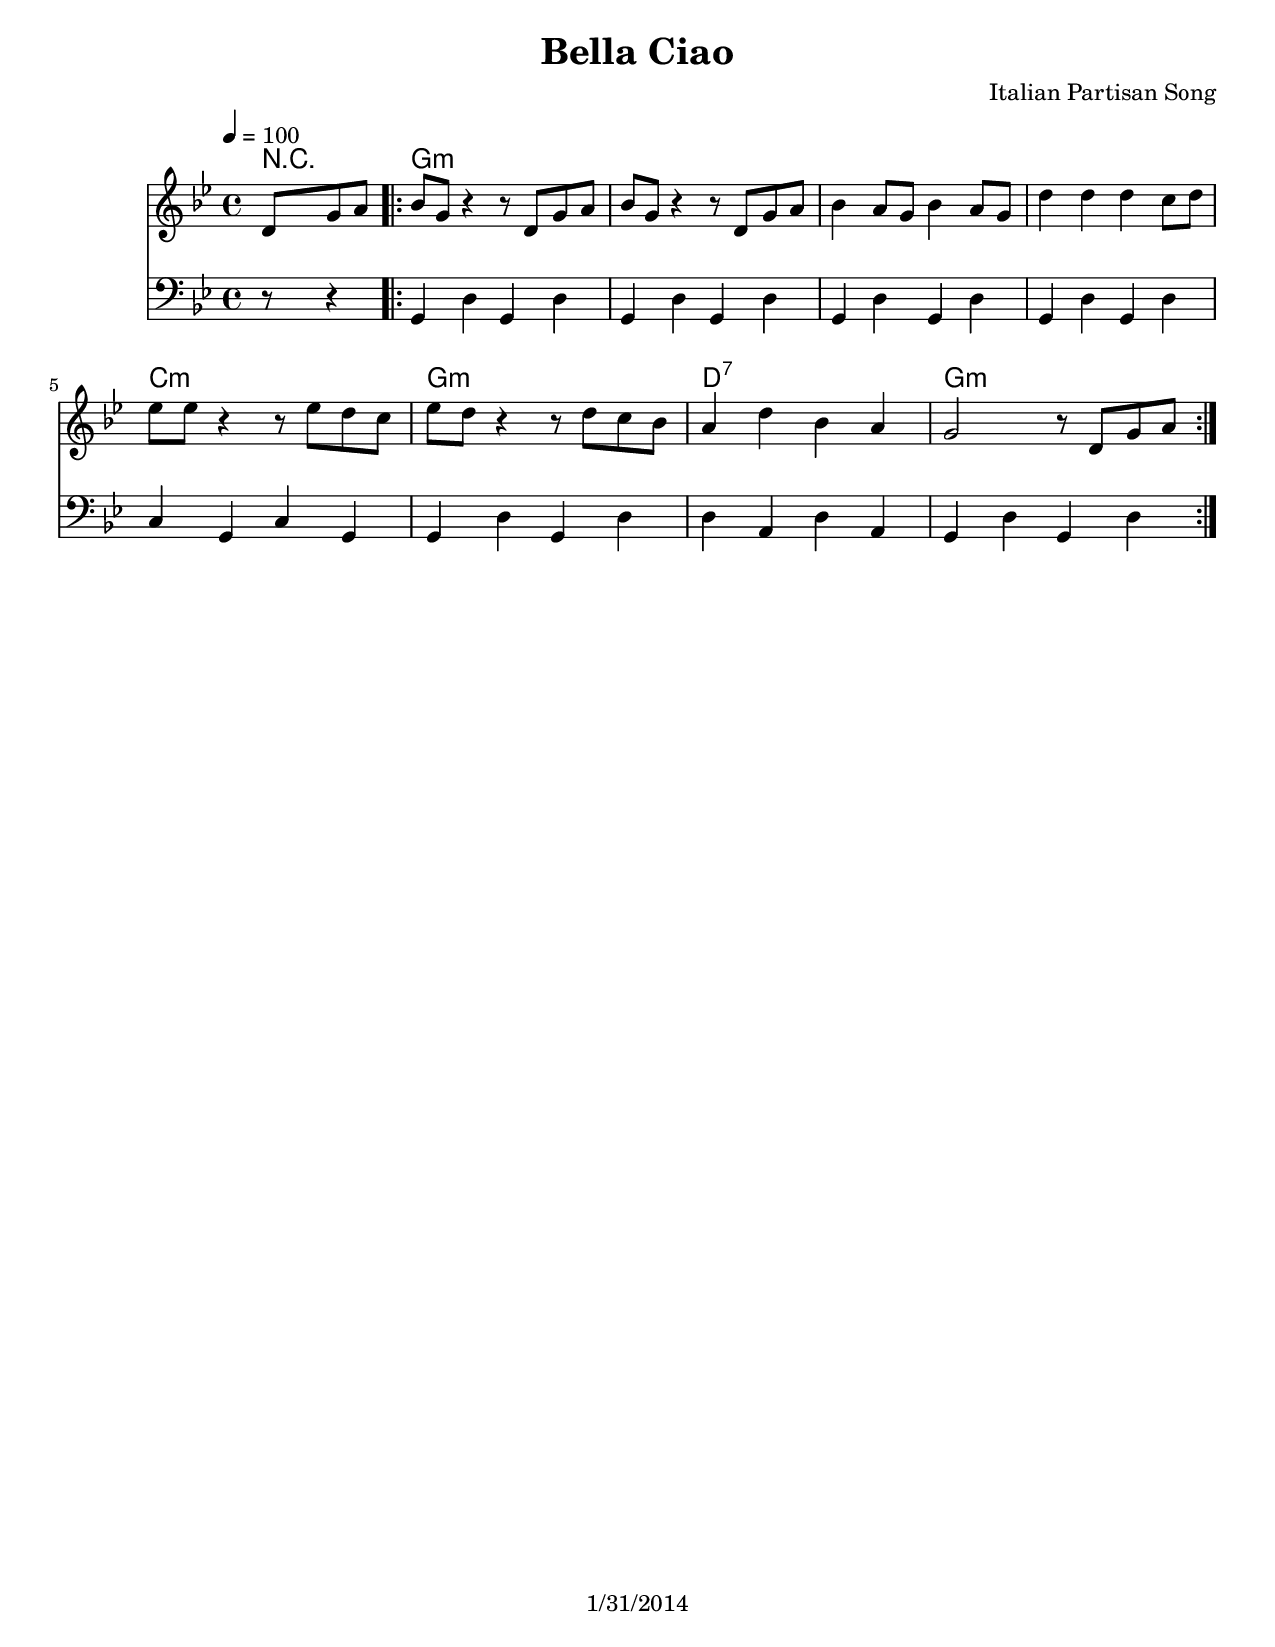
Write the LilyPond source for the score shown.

\version "2.12.1"

\header { 
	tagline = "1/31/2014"
	title = "Bella Ciao"
	composer = "Italian Partisan Song"
	}
%description:A partisan song of the CNL, the Italian resistance to Mussolini during WWII.  Its lyrics were written as a farewell to the female loved ones left behind when partisans went to the Italian hills to fight the guerilla war against fascism.

% music pieces
%part: melody
melody = {
	\relative c' { \key g \minor
	\partial 4. d8 g a | 
	\repeat volta 2 { bes g r4 r8 d g a | bes g r4 r8 d g a |
	bes4 a8 g bes4 a8 g | d'4 d d c8 d | 
	ees ees r4 r8 ees d c | ees d r4 r8 d c bes | a4 d bes a | g2 r8 d g a | }
}
}

%part: bass
bass = {
	\relative c { \key g \minor
	\partial 4. r8 r4 | 
	\repeat volta 2 { g d' g, d' | g, d' g, d' | g, d' g, d' | g, d' g, d' | 
	c g c g | g d' g, d' | d a d a | g d' g, d' | }
}
}

%part: changes
changes = \chordmode { r8 r4 | g1:m | g:m | g:m | g:m | c:m | g:m | d:7 | g:m | } 

%%Generated layout
#(set-default-paper-size "letter")
\book {
	\score { <<
			\set Score.markFormatter = #format-mark-box-numbers
			
		\transpose c c \new ChordNames { \set chordChanges = ##t \changes }
		\new Staff \with { \consists "Volta_engraver" } {  \set Staff.midiInstrument = #"trumpet" \clef treble
			\tempo  4 = 100 
			\override Score.RehearsalMark #'self-alignment-X = #LEFT
			\melody
		}
		\new Staff \with { \consists "Volta_engraver" } {  \set Staff.midiInstrument = #"tuba" \clef bass
			\override Score.RehearsalMark #'self-alignment-X = #LEFT
			\bass
		}
	>> \layout { \context { \Score \remove "Volta_engraver" } } }  
}